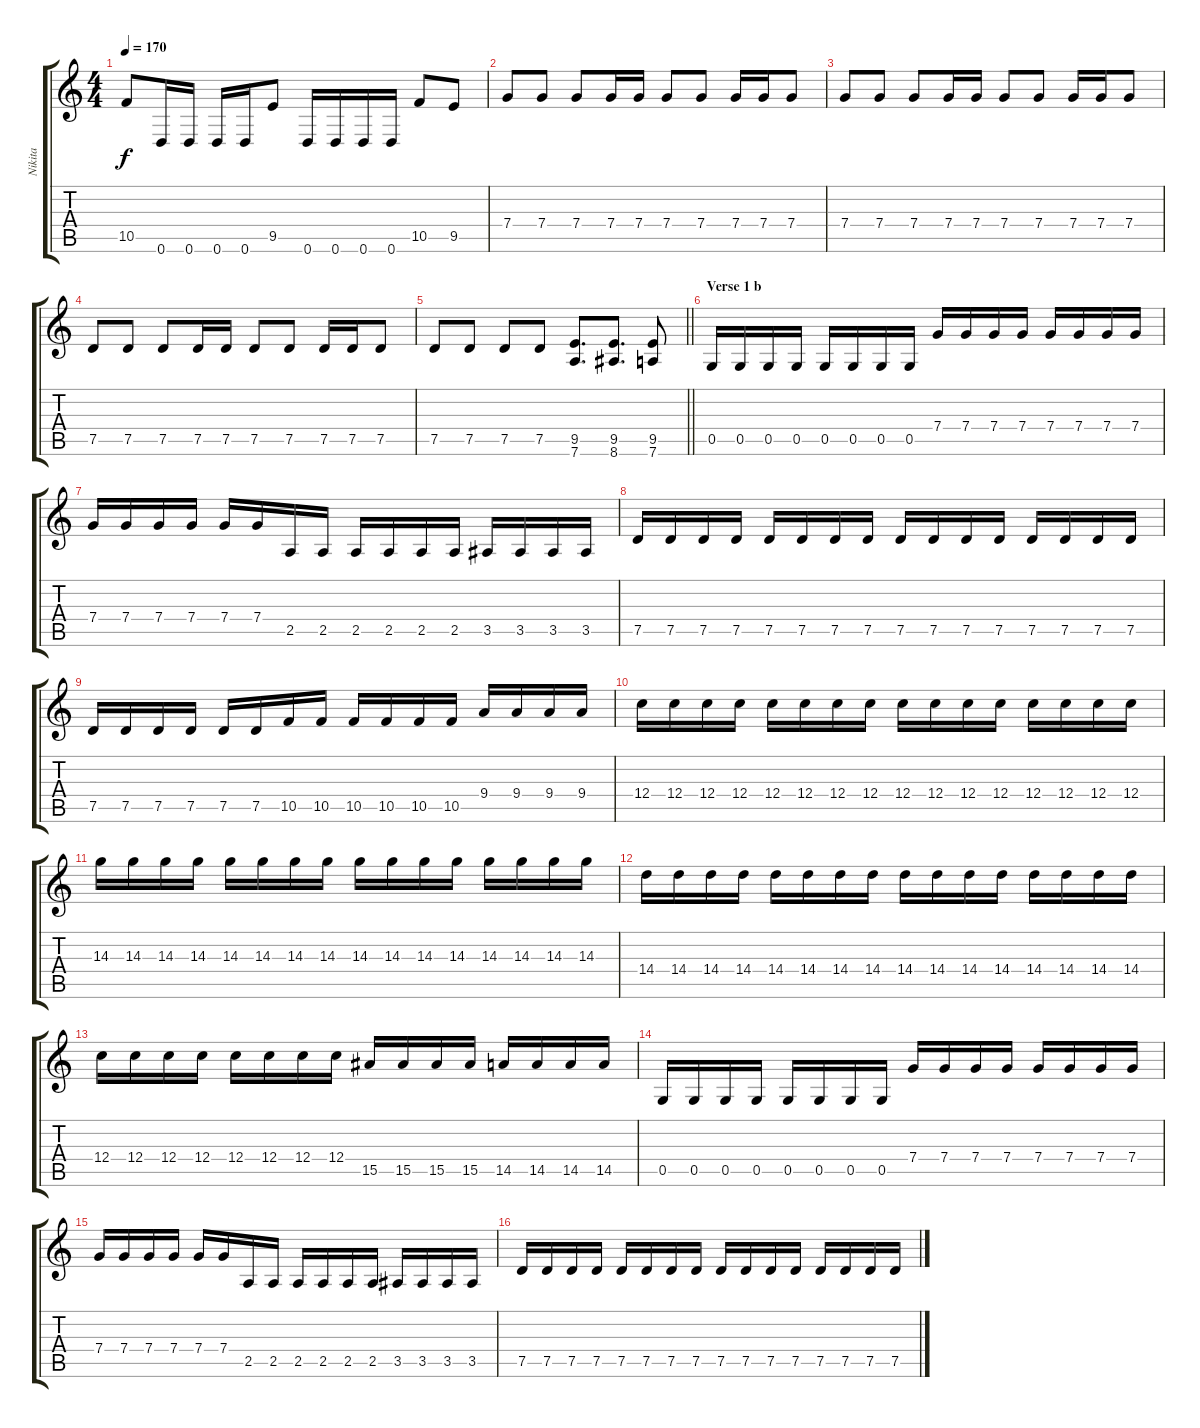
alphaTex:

\track ("Nikita" "Nikita") {instrument overdrivenguitar}
\staff {score tabs}
\tuning (D4 A3 F3 C3 G2 D2) {hide}
\ts (4 4)
\tempo 170
\clef g2
\ks c
10.5.8{dy f} 0.6.16 0.6.16 0.6.16 0.6.16 9.5.8 0.6.16 0.6.16 0.6.16 0.6.16 10.5.8 9.5.8 |
7.4.8 7.4.8 7.4.8 7.4.16 7.4.16 7.4.8 7.4.8 7.4.16 7.4.16 7.4.8 |
7.4.8 7.4.8 7.4.8 7.4.16 7.4.16 7.4.8 7.4.8 7.4.16 7.4.16 7.4.8 |
7.5.8 7.5.8 7.5.8 7.5.16 7.5.16 7.5.8 7.5.8 7.5.16 7.5.16 7.5.8 |
\barLineRight lightlight
7.5.8 7.5.8 7.5.8 7.5.8 (9.5 7.6).8{d} (9.5 8.6).8{d} (9.5 7.6).8 |
\section ("" "Verse 1 b")
0.5.16 0.5.16 0.5.16 0.5.16 0.5.16 0.5.16 0.5.16 0.5.16 7.4.16 7.4.16 7.4.16 7.4.16 7.4.16 7.4.16 7.4.16 7.4.16 |
7.4.16 7.4.16 7.4.16 7.4.16 7.4.16 7.4.16 2.5.16 2.5.16 2.5.16 2.5.16 2.5.16 2.5.16 3.5.16 3.5.16 3.5.16 3.5.16 |
7.5.16 7.5.16 7.5.16 7.5.16 7.5.16 7.5.16 7.5.16 7.5.16 7.5.16 7.5.16 7.5.16 7.5.16 7.5.16 7.5.16 7.5.16 7.5.16 |
7.5.16 7.5.16 7.5.16 7.5.16 7.5.16 7.5.16 10.5.16 10.5.16 10.5.16 10.5.16 10.5.16 10.5.16 9.4.16 9.4.16 9.4.16 9.4.16 |
12.4.16 12.4.16 12.4.16 12.4.16 12.4.16 12.4.16 12.4.16 12.4.16 12.4.16 12.4.16 12.4.16 12.4.16 12.4.16 12.4.16 12.4.16 12.4.16 |
14.3.16 14.3.16 14.3.16 14.3.16 14.3.16 14.3.16 14.3.16 14.3.16 14.3.16 14.3.16 14.3.16 14.3.16 14.3.16 14.3.16 14.3.16 14.3.16 |
14.4.16 14.4.16 14.4.16 14.4.16 14.4.16 14.4.16 14.4.16 14.4.16 14.4.16 14.4.16 14.4.16 14.4.16 14.4.16 14.4.16 14.4.16 14.4.16 |
12.4.16 12.4.16 12.4.16 12.4.16 12.4.16 12.4.16 12.4.16 12.4.16 15.5.16 15.5.16 15.5.16 15.5.16 14.5.16 14.5.16 14.5.16 14.5.16 |
0.5.16 0.5.16 0.5.16 0.5.16 0.5.16 0.5.16 0.5.16 0.5.16 7.4.16 7.4.16 7.4.16 7.4.16 7.4.16 7.4.16 7.4.16 7.4.16 |
7.4.16 7.4.16 7.4.16 7.4.16 7.4.16 7.4.16 2.5.16 2.5.16 2.5.16 2.5.16 2.5.16 2.5.16 3.5.16 3.5.16 3.5.16 3.5.16 |
7.5.16 7.5.16 7.5.16 7.5.16 7.5.16 7.5.16 7.5.16 7.5.16 7.5.16 7.5.16 7.5.16 7.5.16 7.5.16 7.5.16 7.5.16 7.5.16
